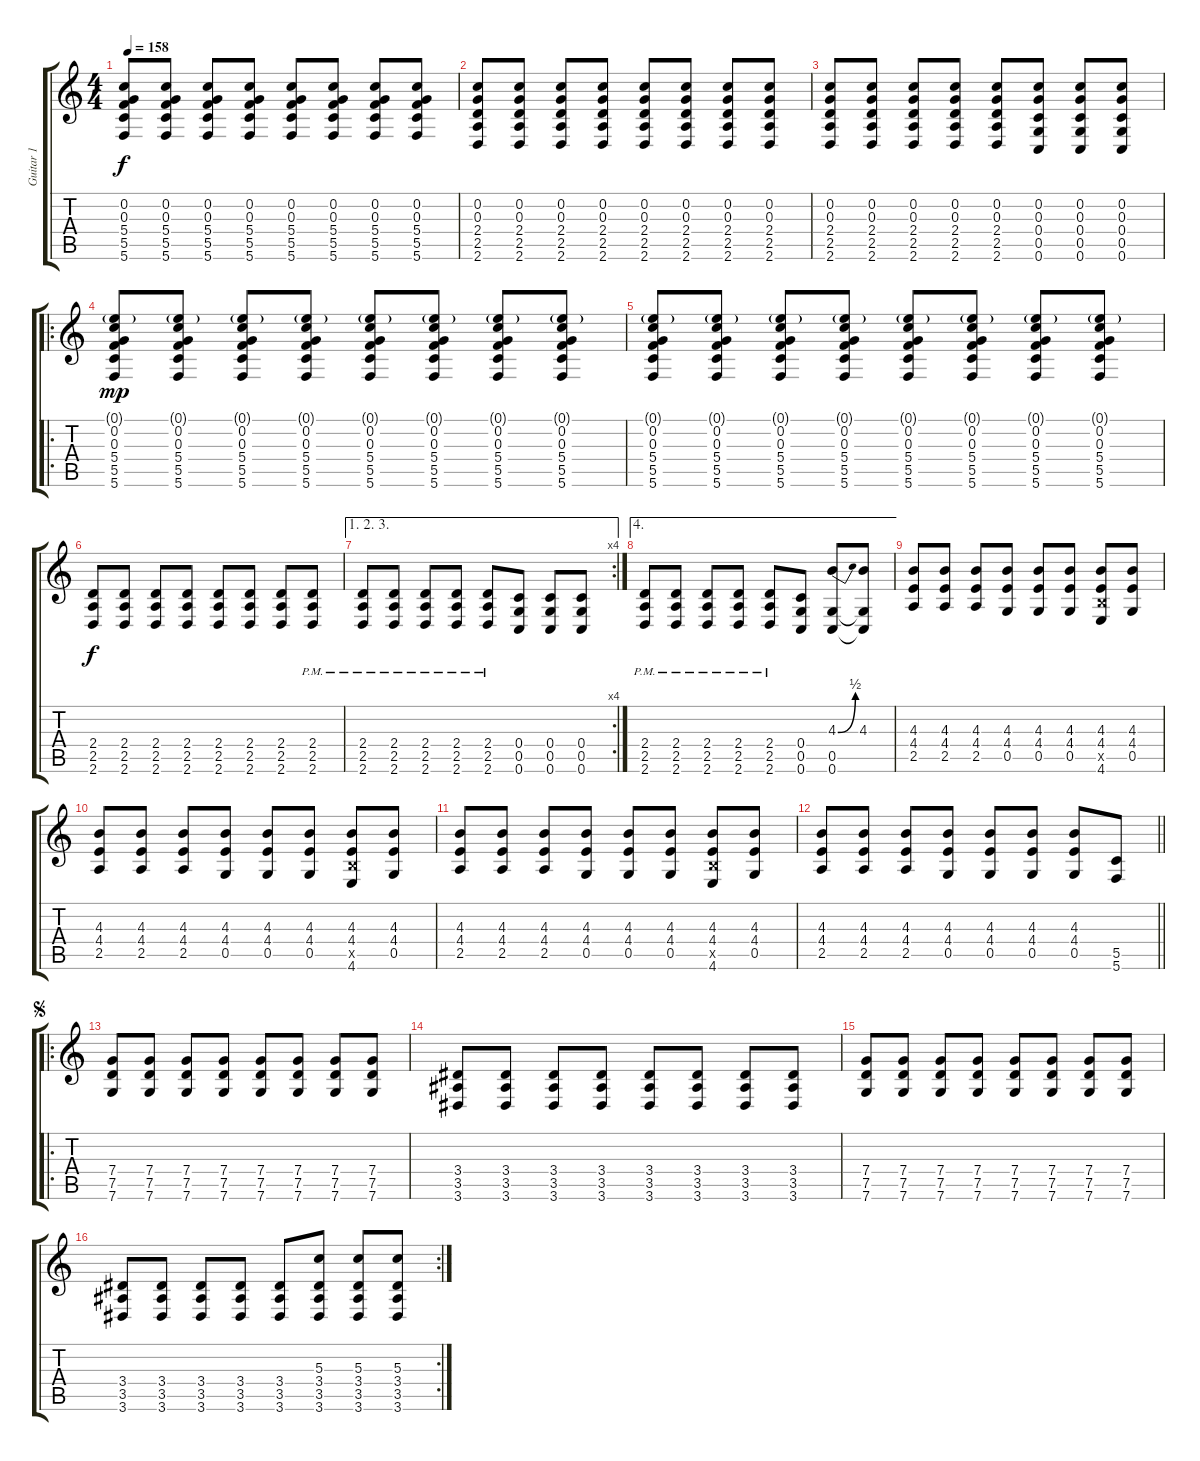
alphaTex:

\track ("Guitar 1" "Guitar 1") {instrument overdrivenguitar}
\staff {score tabs}
\tuning (E4 C4 G3 C3 G2 C2) {hide}
\ts (4 4)
\tempo 158
\clef g2
\ks c
(0.2 0.3 5.4 5.5 5.6).8{dy f} (0.2 0.3 5.4 5.5 5.6).8 (0.2 0.3 5.4 5.5 5.6).8 (0.2 0.3 5.4 5.5 5.6).8 (0.2 0.3 5.4 5.5 5.6).8 (0.2 0.3 5.4 5.5 5.6).8 (0.2 0.3 5.4 5.5 5.6).8 (0.2 0.3 5.4 5.5 5.6).8 |
(0.2 0.3 2.4 2.5 2.6).8 (0.2 0.3 2.4 2.5 2.6).8 (0.2 0.3 2.4 2.5 2.6).8 (0.2 0.3 2.4 2.5 2.6).8 (0.2 0.3 2.4 2.5 2.6).8 (0.2 0.3 2.4 2.5 2.6).8 (0.2 0.3 2.4 2.5 2.6).8 (0.2 0.3 2.4 2.5 2.6).8 |
(0.2 0.3 2.4 2.5 2.6).8 (0.2 0.3 2.4 2.5 2.6).8 (0.2 0.3 2.4 2.5 2.6).8 (0.2 0.3 2.4 2.5 2.6).8 (0.2 0.3 2.4 2.5 2.6).8 (0.2 0.3 0.4 0.5 0.6).8 (0.2 0.3 0.4 0.5 0.6).8 (0.2 0.3 0.4 0.5 0.6).8 |
\ro
(0.1{g} 0.2 0.3 5.4 5.5 5.6).8{dy mp} (0.1{g} 0.2 0.3 5.4 5.5 5.6).8 (0.1{g} 0.2 0.3 5.4 5.5 5.6).8 (0.1{g} 0.2 0.3 5.4 5.5 5.6).8 (0.1{g} 0.2 0.3 5.4 5.5 5.6).8 (0.1{g} 0.2 0.3 5.4 5.5 5.6).8 (0.1{g} 0.2 0.3 5.4 5.5 5.6).8 (0.1{g} 0.2 0.3 5.4 5.5 5.6).8 |
(0.1{g} 0.2 0.3 5.4 5.5 5.6).8 (0.1{g} 0.2 0.3 5.4 5.5 5.6).8 (0.1{g} 0.2 0.3 5.4 5.5 5.6).8 (0.1{g} 0.2 0.3 5.4 5.5 5.6).8 (0.1{g} 0.2 0.3 5.4 5.5 5.6).8 (0.1{g} 0.2 0.3 5.4 5.5 5.6).8 (0.1{g} 0.2 0.3 5.4 5.5 5.6).8 (0.1{g} 0.2 0.3 5.4 5.5 5.6).8 |
(2.4 2.5 2.6).8{dy f} (2.4 2.5 2.6).8 (2.4 2.5 2.6).8 (2.4 2.5 2.6).8 (2.4 2.5 2.6).8 (2.4 2.5 2.6).8 (2.4 2.5 2.6).8 (2.4{pm} 2.5{pm} 2.6{pm}).8 |
\ae (1 2 3)
\rc 4
(2.4{pm} 2.5{pm} 2.6{pm}).8 (2.4{pm} 2.5{pm} 2.6{pm}).8 (2.4{pm} 2.5{pm} 2.6{pm}).8 (2.4{pm} 2.5{pm} 2.6{pm}).8 (2.4{pm} 2.5{pm} 2.6{pm}).8 (0.4 0.5 0.6).8 (0.4 0.5 0.6).8 (0.4 0.5 0.6).8 |
\ae 4
(2.4{pm} 2.5{pm} 2.6{pm}).8 (2.4{pm} 2.5{pm} 2.6{pm}).8 (2.4{pm} 2.5{pm} 2.6{pm}).8 (2.4{pm} 2.5{pm} 2.6{pm}).8 (2.4{pm} 2.5{pm} 2.6{pm}).8 (0.4 0.5 0.6).8 (4.3{be (bend 0 0 60 2)} 0.5 0.6).8 (4.3 0.5{t} 0.6{t}).8 |
(4.3 4.4 2.5).8 (4.3 4.4 2.5).8 (4.3 4.4 2.5).8 (4.3 4.4 0.5).8 (4.3 4.4 0.5).8 (4.3 4.4 0.5).8 (4.3 4.4 4.5{x} 4.6).8 (4.3 4.4 0.5).8 |
(4.3 4.4 2.5).8 (4.3 4.4 2.5).8 (4.3 4.4 2.5).8 (4.3 4.4 0.5).8 (4.3 4.4 0.5).8 (4.3 4.4 0.5).8 (4.3 4.4 4.5{x} 4.6).8 (4.3 4.4 0.5).8 |
(4.3 4.4 2.5).8 (4.3 4.4 2.5).8 (4.3 4.4 2.5).8 (4.3 4.4 0.5).8 (4.3 4.4 0.5).8 (4.3 4.4 0.5).8 (4.3 4.4 4.5{x} 4.6).8 (4.3 4.4 0.5).8 |
\barLineRight lightlight
(4.3 4.4 2.5).8 (4.3 4.4 2.5).8 (4.3 4.4 2.5).8 (4.3 4.4 0.5).8 (4.3 4.4 0.5).8 (4.3 4.4 0.5).8 (4.3 4.4 0.5).8 (5.5 5.6).8 |
\ro
\jump segno
(7.4 7.5 7.6).8 (7.4 7.5 7.6).8 (7.4 7.5 7.6).8 (7.4 7.5 7.6).8 (7.4 7.5 7.6).8 (7.4 7.5 7.6).8 (7.4 7.5 7.6).8 (7.4 7.5 7.6).8 |
(3.4 3.5 3.6).8 (3.4 3.5 3.6).8 (3.4 3.5 3.6).8 (3.4 3.5 3.6).8 (3.4 3.5 3.6).8 (3.4 3.5 3.6).8 (3.4 3.5 3.6).8 (3.4 3.5 3.6).8 |
(7.4 7.5 7.6).8 (7.4 7.5 7.6).8 (7.4 7.5 7.6).8 (7.4 7.5 7.6).8 (7.4 7.5 7.6).8 (7.4 7.5 7.6).8 (7.4 7.5 7.6).8 (7.4 7.5 7.6).8 |
\rc 2
(3.4 3.5 3.6).8 (3.4 3.5 3.6).8 (3.4 3.5 3.6).8 (3.4 3.5 3.6).8 (3.4 3.5 3.6).8 (5.3 3.4 3.5 3.6).8 (5.3 3.4 3.5 3.6).8 (5.3 3.4 3.5 3.6).8
